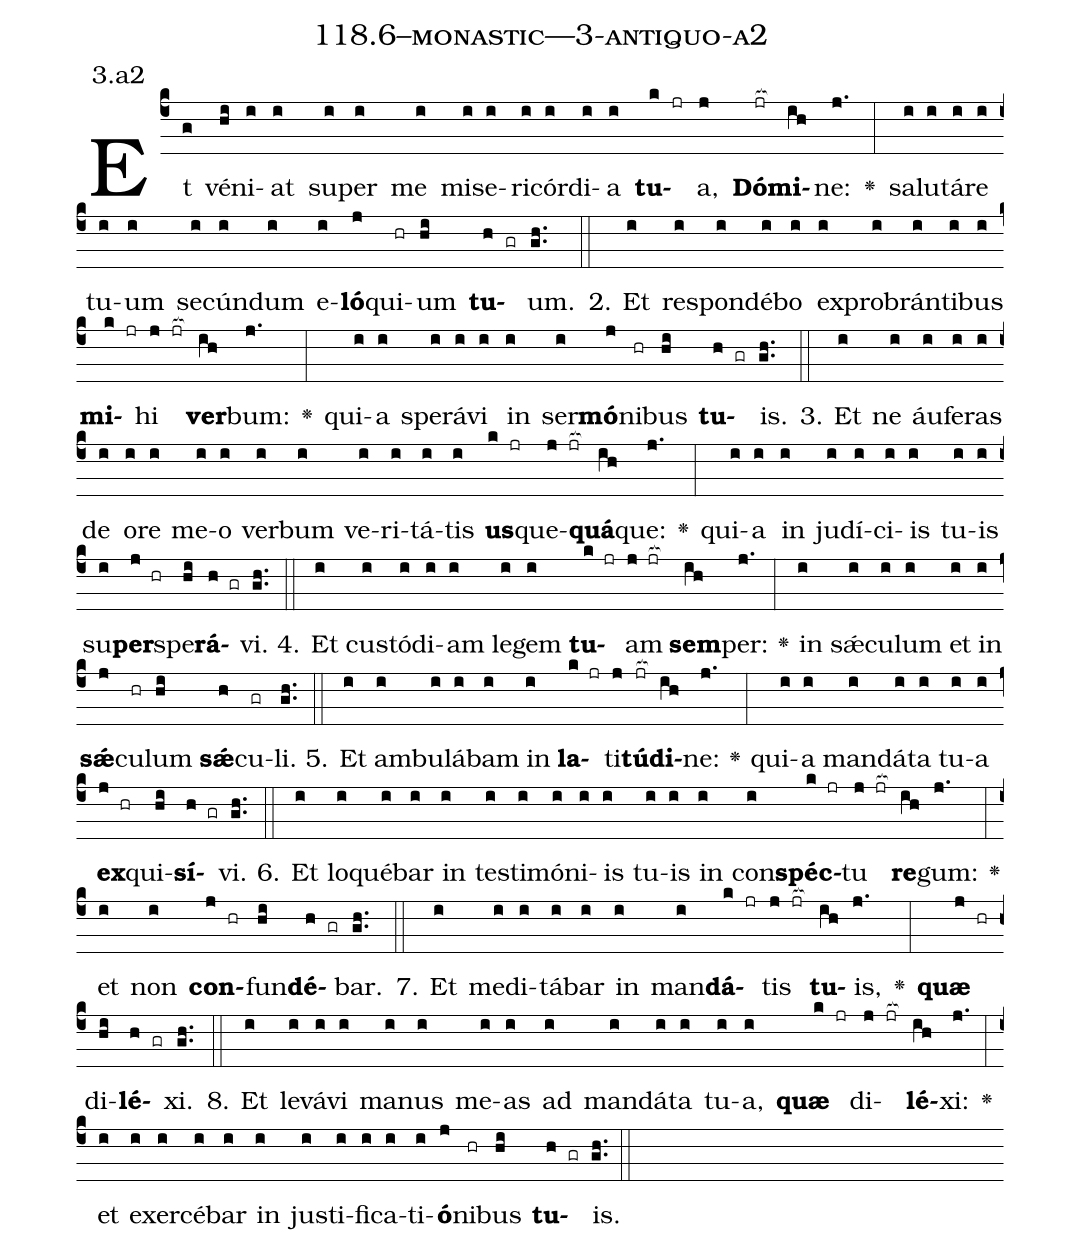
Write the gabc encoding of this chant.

name: 118.6--monastic---3-antiquo-a2;
annotation: 3.a2;
%%
(c4)Et(g) vé(hi)ni(i)at(i) su(i)per(i) me(i) mi(i)se(i)ri(i)cór(i)di(i)a(i) <b>tu</b>(k jr)a,(j) <b>Dó</b>(jr[ocb:1{])<b>mi</b>(ih[ocb:0}])ne:(j.) <v>\greheightstar</v>(:) sa(i)lu(i)tá(i)re(i) tu(i)um(i) se(i)cún(i)dum(i) e(i)<b>ló</b>(j)qui(hr)um(hi) <b>tu</b>(h gr)um.(gh..) (::)
2. Et(i) re(i)spon(i)dé(i)bo(i) ex(i)pro(i)brán(i)ti(i)bus(i) <b>mi</b>(k jr)hi(j jr[ocb:1{]) <b>ver</b>(ih[ocb:0}])bum:(j.) <v>\greheightstar</v>(:) qui(i)a(i) spe(i)rá(i)vi(i) in(i) ser(i)<b>mó</b>(j)ni(hr)bus(hi) <b>tu</b>(h gr)is.(gh..) (::)
3. Et(i) ne(i) áu(i)fe(i)ras(i) de(i) o(i)re(i) me(i)o(i) ver(i)bum(i) ve(i)ri(i)tá(i)tis(i) <b>us</b>(k jr)que(j jr[ocb:1{])<b>quá</b>(ih[ocb:0}])que:(j.) <v>\greheightstar</v>(:) qui(i)a(i) in(i) ju(i)dí(i)ci(i)is(i) tu(i)is(i) su(i)<b>per</b>(j hr)spe(hi)<b>rá</b>(h gr)vi.(gh..) (::)
4. Et(i) cus(i)tó(i)di(i)am(i) le(i)gem(i) <b>tu</b>(k jr)am(j jr[ocb:1{]) <b>sem</b>(ih[ocb:0}])per:(j.) <v>\greheightstar</v>(:) in(i) sǽ(i)cu(i)lum(i) et(i) in(i) <b>sǽ</b>(j)cu(hr)lum(hi) <b>sǽ</b>(h)cu(gr)li.(gh..) (::)
5. Et(i) am(i)bu(i)lá(i)bam(i) in(i) <b>la</b>(k jr)ti(j)<b>tú</b>(jr[ocb:1{])<b>di</b>(ih[ocb:0}])ne:(j.) <v>\greheightstar</v>(:) qui(i)a(i) man(i)dá(i)ta(i) tu(i)a(i) <b>ex</b>(j hr)qui(hi)<b>sí</b>(h gr)vi.(gh..) (::)
6. Et(i) lo(i)qué(i)bar(i) in(i) tes(i)ti(i)mó(i)ni(i)is(i) tu(i)is(i) in(i) con(i)<b>spéc</b>(k jr)tu(j jr[ocb:1{]) <b>re</b>(ih[ocb:0}])gum:(j.) <v>\greheightstar</v>(:) et(i) non(i) <b>con</b>(j hr)fun(hi)<b>dé</b>(h gr)bar.(gh..) (::)
7. Et(i) me(i)di(i)tá(i)bar(i) in(i) man(i)<b>dá</b>(k jr)tis(j jr[ocb:1{]) <b>tu</b>(ih[ocb:0}])is,(j.) <v>\greheightstar</v>(:) <b>quæ</b>(j hr) di(hi)<b>lé</b>(h gr)xi.(gh..) (::)
8. Et(i) le(i)vá(i)vi(i) ma(i)nus(i) me(i)as(i) ad(i) man(i)dá(i)ta(i) tu(i)a,(i) <b>quæ</b>(k jr) di(j jr[ocb:1{])<b>lé</b>(ih[ocb:0}])xi:(j.) <v>\greheightstar</v>(:) et(i) ex(i)er(i)cé(i)bar(i) in(i) jus(i)ti(i)fi(i)ca(i)ti(i)<b>ó</b>(j)ni(hr)bus(hi) <b>tu</b>(h gr)is.(gh..) (::)
